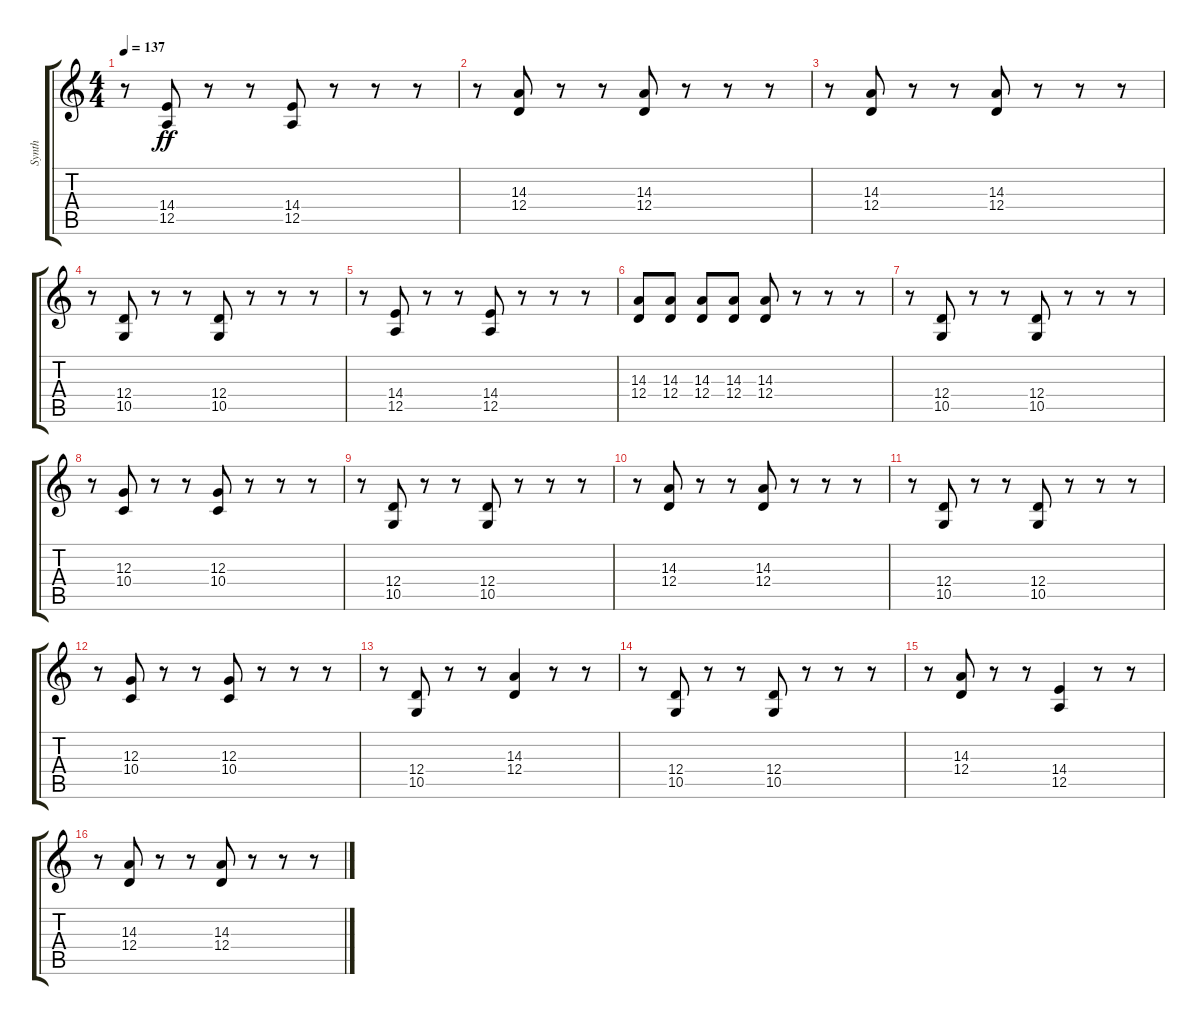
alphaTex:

\track ("Synth" "Synth") {instrument drawbarorgan}
\staff {score tabs}
\tuning (E4 B3 G3 D3 A2 E2) {hide}
\ts (4 4)
\tempo 137
\clef g2
\ks c
r.8{dy ff} (14.4 12.5).8 r.8 r.8 (14.4 12.5).8 r.8 r.8 r.8 |
r.8 (14.3 12.4).8 r.8 r.8 (14.3 12.4).8 r.8 r.8 r.8 |
r.8 (14.3 12.4).8 r.8 r.8 (14.3 12.4).8 r.8 r.8 r.8 |
r.8 (12.4 10.5).8 r.8 r.8 (12.4 10.5).8 r.8 r.8 r.8 |
r.8 (14.4 12.5).8 r.8 r.8 (14.4 12.5).8 r.8 r.8 r.8 |
(14.3 12.4).8 (14.3 12.4).8 (14.3 12.4).8 (14.3 12.4).8 (14.3 12.4).8 r.8 r.8 r.8 |
r.8 (12.4 10.5).8 r.8 r.8 (12.4 10.5).8 r.8 r.8 r.8 |
r.8 (12.3 10.4).8 r.8 r.8 (12.3 10.4).8 r.8 r.8 r.8 |
r.8 (12.4 10.5).8 r.8 r.8 (12.4 10.5).8 r.8 r.8 r.8 |
r.8 (14.3 12.4).8 r.8 r.8 (14.3 12.4).8 r.8 r.8 r.8 |
r.8 (12.4 10.5).8 r.8 r.8 (12.4 10.5).8 r.8 r.8 r.8 |
r.8 (12.3 10.4).8 r.8 r.8 (12.3 10.4).8 r.8 r.8 r.8 |
r.8 (12.4 10.5).8 r.8 r.8 (14.3 12.4).4 r.8 r.8 |
r.8 (12.4 10.5).8 r.8 r.8 (12.4 10.5).8 r.8 r.8 r.8 |
r.8 (14.3 12.4).8 r.8 r.8 (14.4 12.5).4 r.8 r.8 |
r.8 (14.3 12.4).8 r.8 r.8 (14.3 12.4).8 r.8 r.8 r.8
